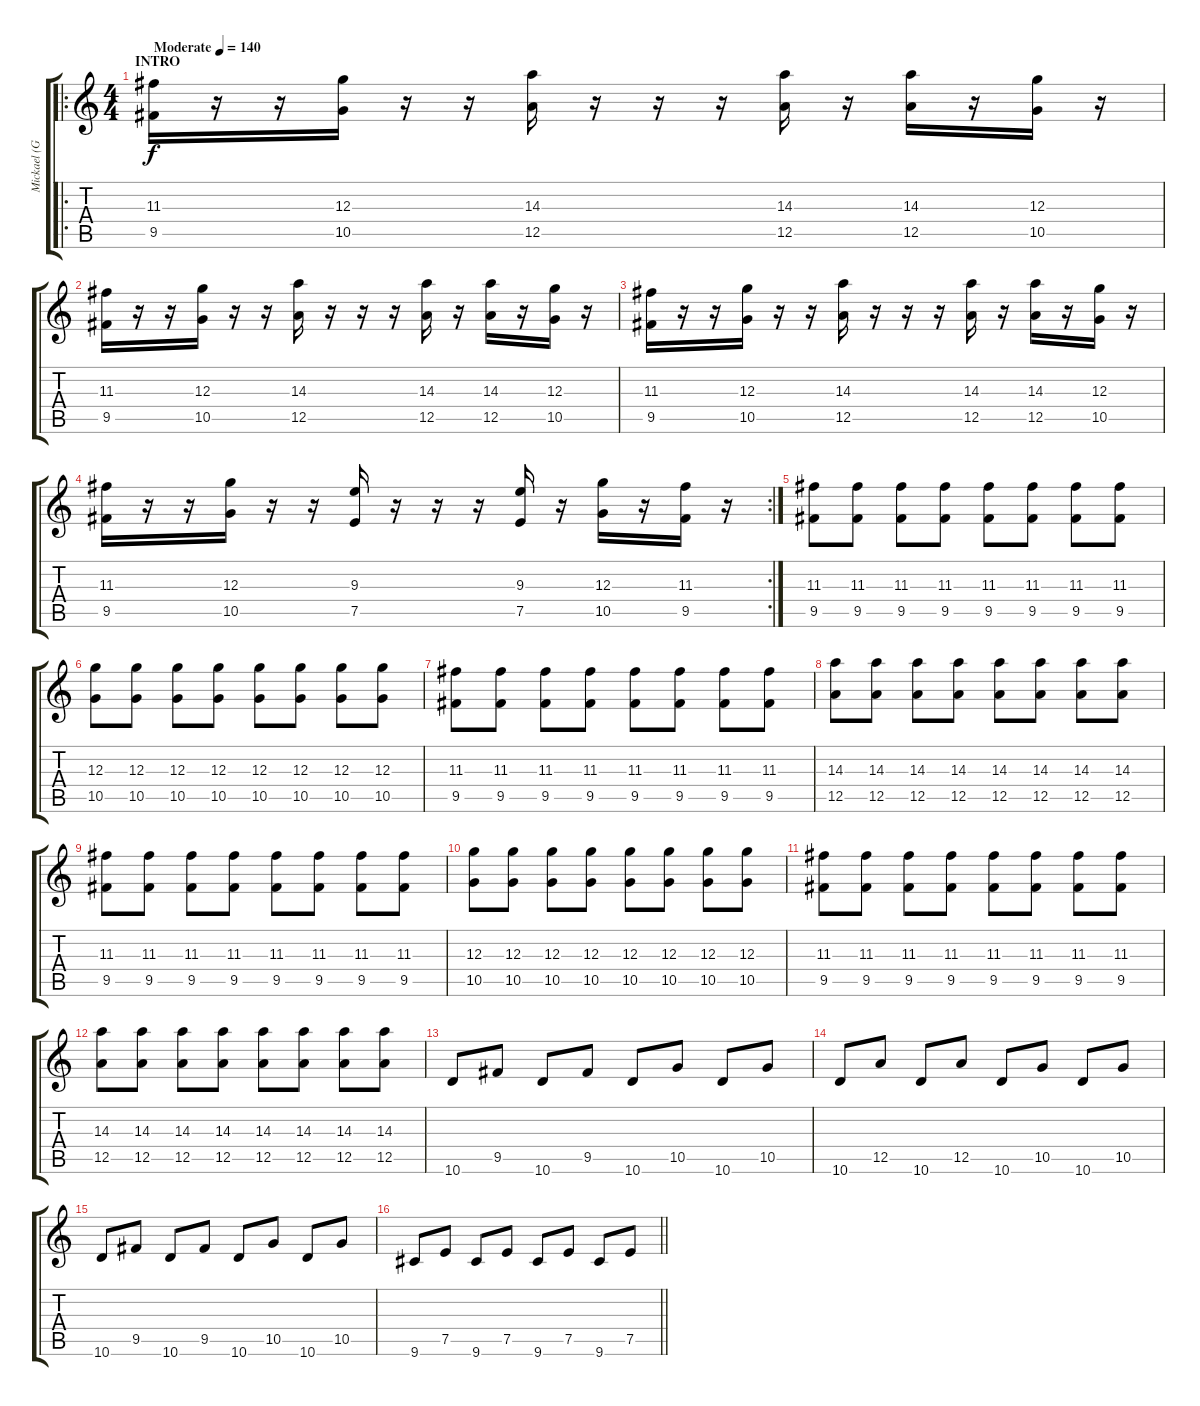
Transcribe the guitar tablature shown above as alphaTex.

\track ("Mickael (Guitare_01)" "Mickael (G") {instrument overdrivenguitar}
\staff {score tabs}
\tuning (E4 B3 G3 D3 A2 E2) {hide}
\ro
\ts (4 4)
\section ("" "INTRO")
\tempo (140 "Moderate")
\clef g2
\ks c
(11.3 9.5).16{dy f instrument overdrivenguitar} r.16 r.16 (12.3 10.5).16 r.16 r.16 (14.3 12.5).16 r.16 r.16 r.16 (14.3 12.5).16 r.16 (14.3 12.5).16 r.16 (12.3 10.5).16 r.16 |
(11.3 9.5).16 r.16 r.16 (12.3 10.5).16 r.16 r.16 (14.3 12.5).16 r.16 r.16 r.16 (14.3 12.5).16 r.16 (14.3 12.5).16 r.16 (12.3 10.5).16 r.16 |
(11.3 9.5).16 r.16 r.16 (12.3 10.5).16 r.16 r.16 (14.3 12.5).16 r.16 r.16 r.16 (14.3 12.5).16 r.16 (14.3 12.5).16 r.16 (12.3 10.5).16 r.16 |
\rc 2
(11.3 9.5).16 r.16 r.16 (12.3 10.5).16 r.16 r.16 (9.3 7.5).16 r.16 r.16 r.16 (9.3 7.5).16 r.16 (12.3 10.5).16 r.16 (11.3 9.5).16 r.16 |
(11.3 9.5).8 (11.3 9.5).8 (11.3 9.5).8 (11.3 9.5).8 (11.3 9.5).8 (11.3 9.5).8 (11.3 9.5).8 (11.3 9.5).8 |
(12.3 10.5).8 (12.3 10.5).8 (12.3 10.5).8 (12.3 10.5).8 (12.3 10.5).8 (12.3 10.5).8 (12.3 10.5).8 (12.3 10.5).8 |
(11.3 9.5).8 (11.3 9.5).8 (11.3 9.5).8 (11.3 9.5).8 (11.3 9.5).8 (11.3 9.5).8 (11.3 9.5).8 (11.3 9.5).8 |
(14.3 12.5).8 (14.3 12.5).8 (14.3 12.5).8 (14.3 12.5).8 (14.3 12.5).8 (14.3 12.5).8 (14.3 12.5).8 (14.3 12.5).8 |
(11.3 9.5).8 (11.3 9.5).8 (11.3 9.5).8 (11.3 9.5).8 (11.3 9.5).8 (11.3 9.5).8 (11.3 9.5).8 (11.3 9.5).8 |
(12.3 10.5).8 (12.3 10.5).8 (12.3 10.5).8 (12.3 10.5).8 (12.3 10.5).8 (12.3 10.5).8 (12.3 10.5).8 (12.3 10.5).8 |
(11.3 9.5).8 (11.3 9.5).8 (11.3 9.5).8 (11.3 9.5).8 (11.3 9.5).8 (11.3 9.5).8 (11.3 9.5).8 (11.3 9.5).8 |
(14.3 12.5).8 (14.3 12.5).8 (14.3 12.5).8 (14.3 12.5).8 (14.3 12.5).8 (14.3 12.5).8 (14.3 12.5).8 (14.3 12.5).8 |
10.6.8 9.5.8 10.6.8 9.5.8 10.6.8 10.5.8 10.6.8 10.5.8 |
10.6.8 12.5.8 10.6.8 12.5.8 10.6.8 10.5.8 10.6.8 10.5.8 |
10.6.8 9.5.8 10.6.8 9.5.8 10.6.8 10.5.8 10.6.8 10.5.8 |
\barLineRight lightlight
9.6.8 7.5.8 9.6.8 7.5.8 9.6.8 7.5.8 9.6.8 7.5.8
